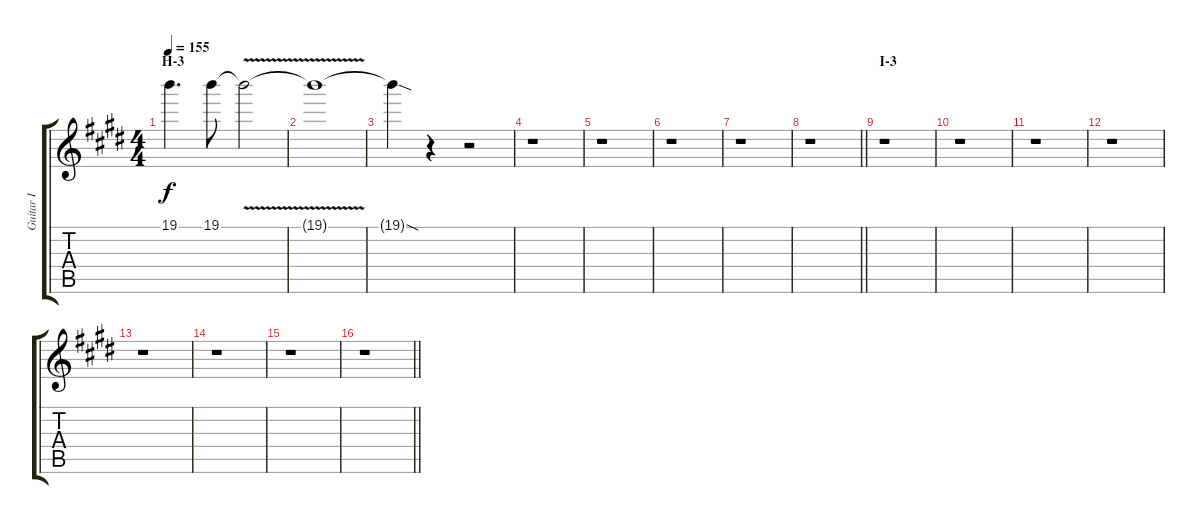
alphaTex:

\track ("Guitar I" "Guitar I") {instrument overdrivenguitar}
\staff {score tabs}
\tuning (E4 B3 G3 D3 A2 E2) {hide}
\ts (4 4)
\section ("" "H-3")
\tempo 155
\clef g2
\ks e
19.1.4{d dy f} 19.1.8 19.1{v t}.2 |
19.1{t}.1 |
19.1{sod t}.4 r.4 r.2 |
r.1 |
r.1 |
r.1 |
r.1 |
\barLineRight lightlight
r.1 |
\section ("" "I-3")
r.1 |
r.1 |
r.1 |
r.1 |
r.1 |
r.1 |
r.1 |
\barLineRight lightlight
r.1
